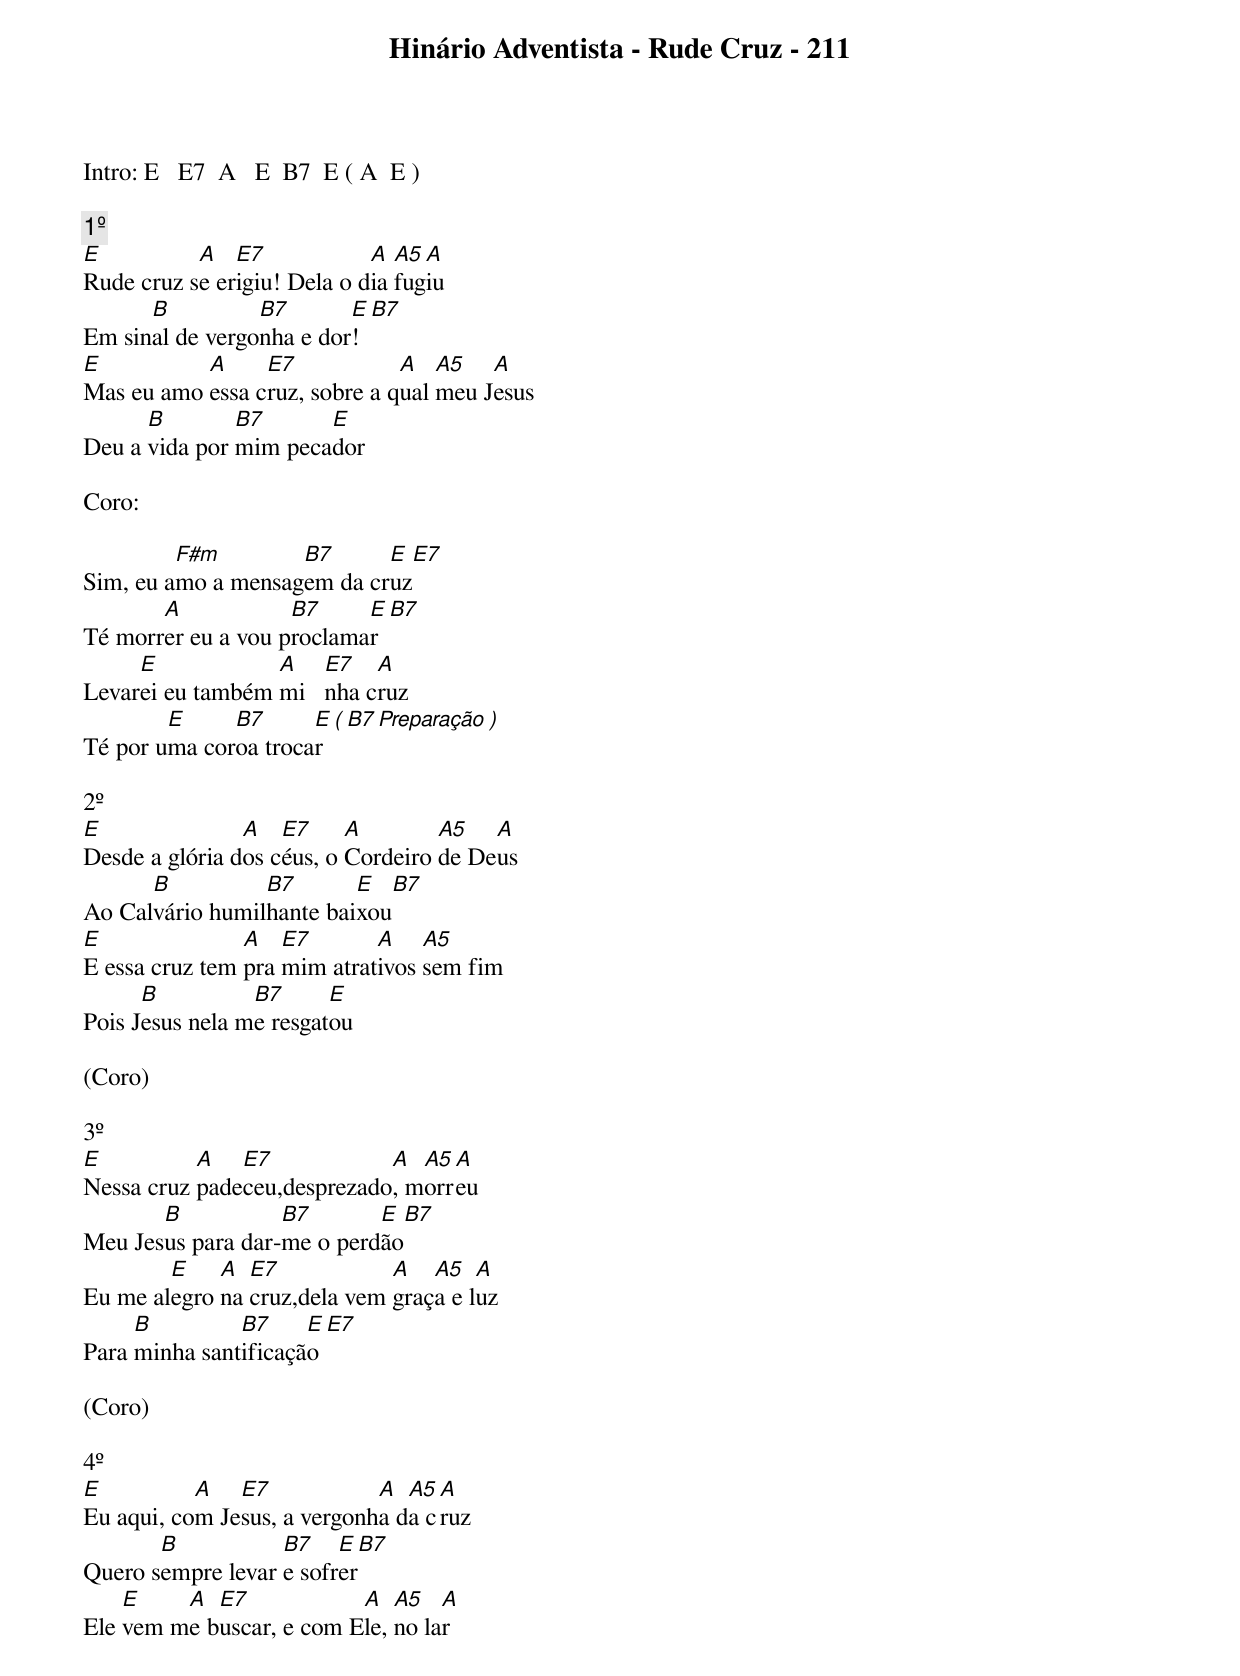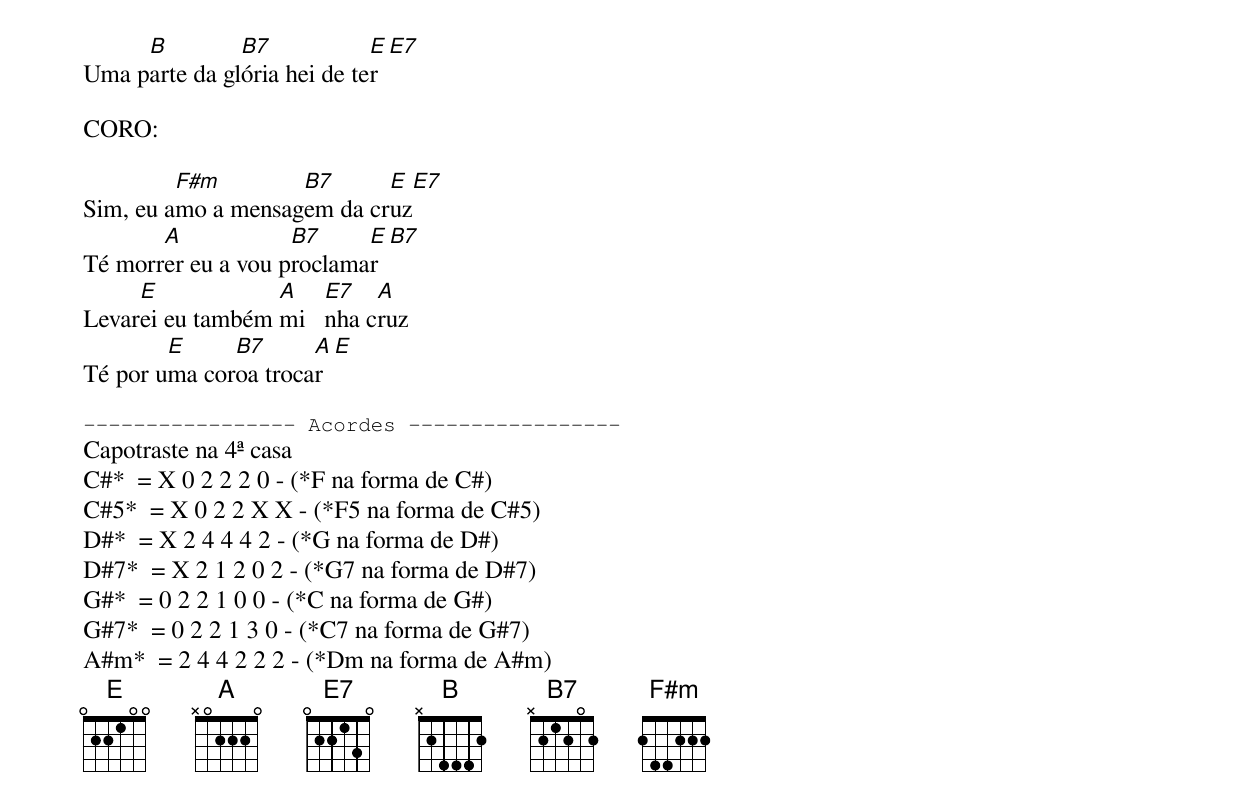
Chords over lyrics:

Hinário Adventista - Rude Cruz - 211

Intro: E   E7  A   E  B7  E ( A  E )

1º
E          A   E7            A  A5 A
Rude cruz se erigiu! Dela o dia fugiu
      B          B7       E  B7
Em sinal de vergonha e dor!
E          A     E7            A   A5   A
Mas eu amo essa cruz, sobre a qual meu Jesus
      B        B7      E
Deu a vida por mim pecador

Coro:

         F#m        B7      E  E7
Sim, eu amo a mensagem da cruz
       A            B7     E    B7
Té morrer eu a vou proclamar
     E            A    E7   A
Levarei eu também mi   nha cruz
        E     B7      E    ( B7 Preparação )
Té por uma coroa trocar

2º
E               A   E7     A        A5   A
Desde a glória dos céus, o Cordeiro de Deus
      B          B7       E      B7
Ao Calvário humilhante baixou
E               A   E7       A    A5
E essa cruz tem pra mim atrativos sem fim
      B          B7      E
Pois Jesus nela me resgatou

(Coro)

3º
E          A   E7            A  A5 A
Nessa cruz padeceu,desprezado, morreu
       B           B7       E      B7
Meu Jesus para dar-me o perdão
        E    A  E7            A   A5   A
Eu me alegro na cruz,dela vem graça e luz
     B         B7     E E7
Para minha santificação

(Coro)

4º
E          A   E7            A  A5 A
Eu aqui, com Jesus, a vergonha da cruz
       B           B7    E      B7
Quero sempre levar e sofrer
    E    A  E7            A   A5   A
Ele vem me buscar, e com Ele, no lar
     B         B7            E   E7
Uma parte da glória hei de ter

CORO:

         F#m        B7      E  E7
Sim, eu amo a mensagem da cruz
       A            B7     E    B7
Té morrer eu a vou proclamar
     E            A    E7   A
Levarei eu também mi   nha cruz
        E     B7      A   E
Té por uma coroa trocar

----------------- Acordes -----------------
Capotraste na 4ª casa
C#*  = X 0 2 2 2 0 - (*F na forma de C#)
C#5*  = X 0 2 2 X X - (*F5 na forma de C#5)
D#*  = X 2 4 4 4 2 - (*G na forma de D#)
D#7*  = X 2 1 2 0 2 - (*G7 na forma de D#7)
G#*  = 0 2 2 1 0 0 - (*C na forma de G#)
G#7*  = 0 2 2 1 3 0 - (*C7 na forma de G#7)
A#m*  = 2 4 4 2 2 2 - (*Dm na forma de A#m)
